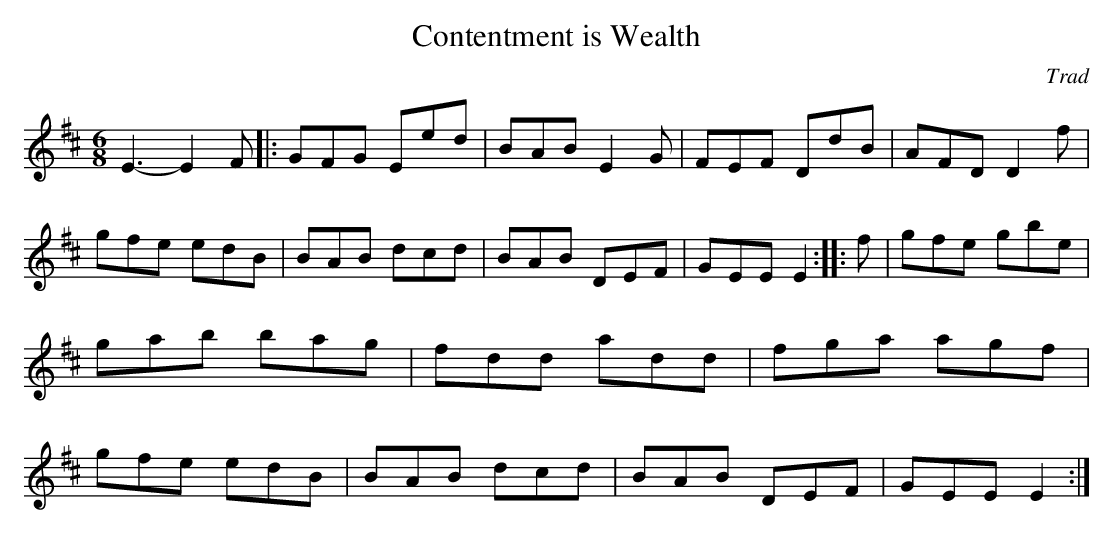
X:1
T:Contentment is Wealth
C:Trad
E:13
M:6/8
K:EDor
E3-E2 F|:GFG Eed|BAB E2 G|FEF DdB|AFD D2 f|\
gfe edB|BAB dcd|BAB DEF|GEE E2::\
f|gfe gbe|gab bag|fdd add|fga agf|\
gfe edB|BAB dcd|BAB DEF|GEE E2:|**
